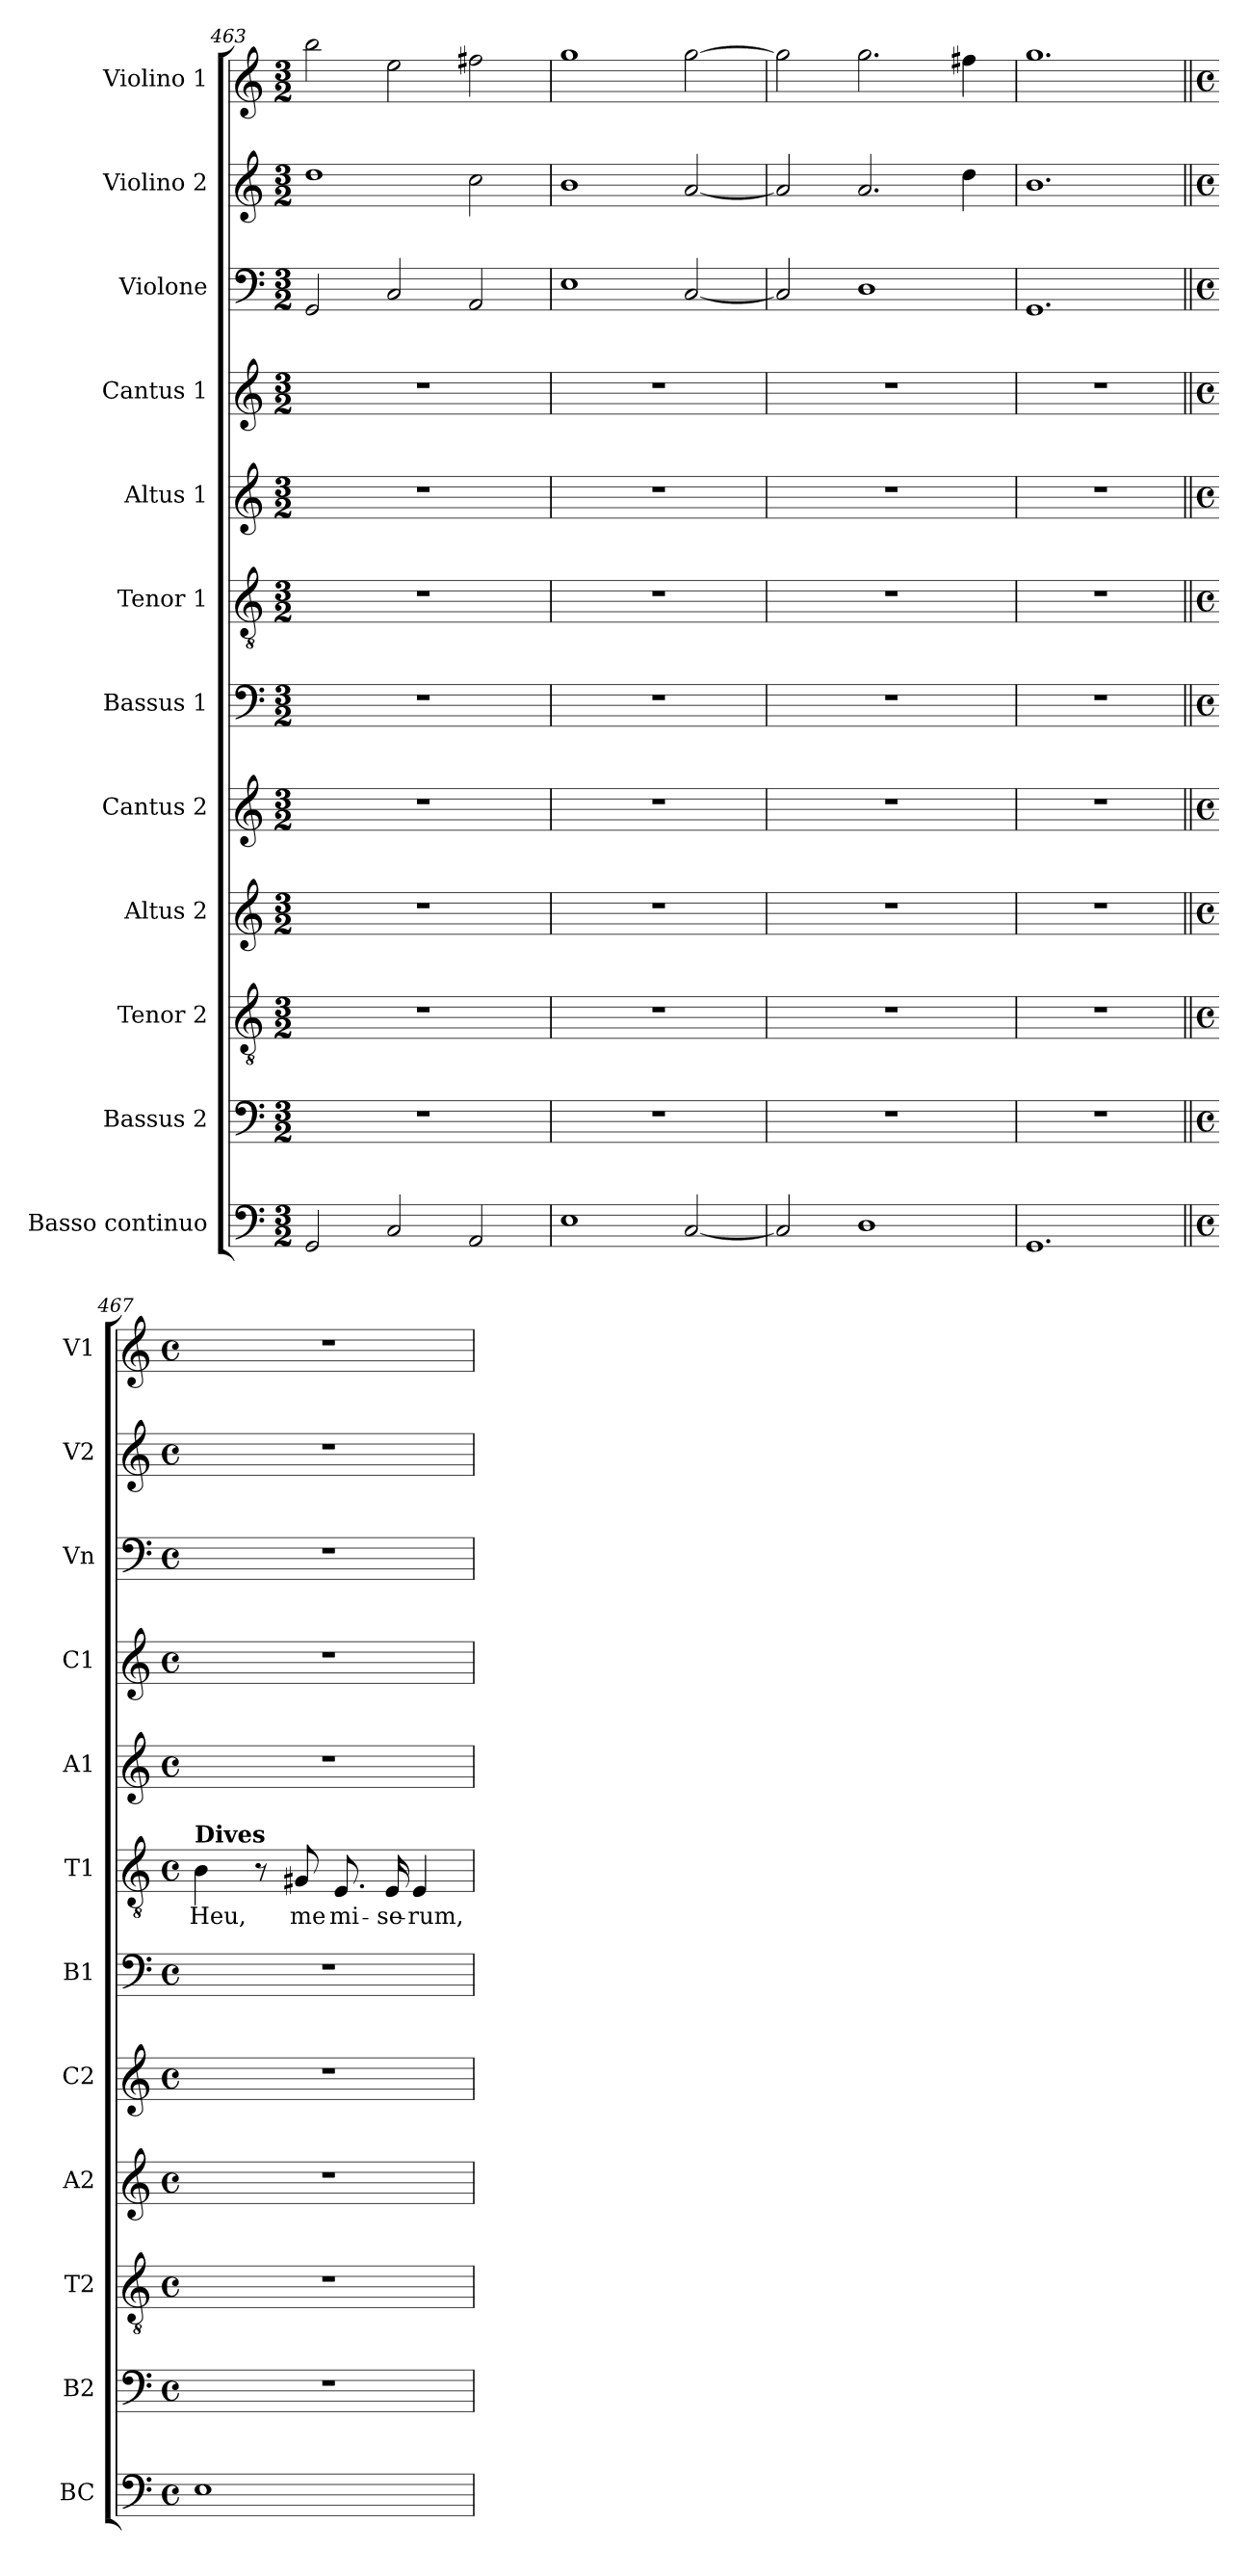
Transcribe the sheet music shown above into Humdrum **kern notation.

**kern	**kern	**kern	**kern	**kern	**kern	**kern	**text	**kern	**kern	**kern	**kern	**kern
*part12	*part11	*part10	*part9	*part8	*part7	*part6	*part6	*part5	*part4	*part3	*part2	*part1
*staff12	*staff11	*staff10	*staff9	*staff8	*staff7	*staff6	*staff6	*staff5	*staff4	*staff3	*staff2	*staff1
*I"Basso continuo	*I"Bassus 2	*I"Tenor 2	*I"Altus 2	*I"Cantus 2	*I"Bassus 1	*I"Tenor 1	*	*I"Altus 1	*I"Cantus 1	*I"Violone	*I"Violino 2	*I"Violino 1
*I'BC	*I'B2	*I'T2	*I'A2	*I'C2	*I'B1	*I'T1	*	*I'A1	*I'C1	*I'Vn	*I'V2	*I'V1
!!LO:LB:g=z
*clefF4	*clefF4	*clefGv2	*clefG2	*clefG2	*clefF4	*clefGv2	*	*clefG2	*clefG2	*clefF4	*clefG2	*clefG2
*ITrd7c12	*	*	*	*	*	*	*	*	*	*ITrd7c12	*	*
*k[]	*k[]	*k[]	*k[]	*k[]	*k[]	*k[]	*	*k[]	*k[]	*k[]	*k[]	*k[]
*C:	*C:	*C:	*C:	*C:	*C:	*C:	*	*C:	*C:	*C:	*C:	*C:
*M3/2	*M3/2	*M3/2	*M3/2	*M3/2	*M3/2	*M3/2	*	*M3/2	*M3/2	*M3/2	*M3/2	*M3/2
=463	=463	=463	=463	=463	=463	=463	=463	=463	=463	=463	=463	=463
2GGG/	1.r	1.r	1.r	1.r	1.r	1.r	.	1.r	1.r	2GGG/	1dd	2bb\
2CC/	.	.	.	.	.	.	.	.	.	2CC/	.	2ee\
2AAA/	.	.	.	.	.	.	.	.	.	2AAA/	2cc\	2ff#X\
=464	=464	=464	=464	=464	=464	=464	=464	=464	=464	=464	=464	=464
1EE	1.r	1.r	1.r	1.r	1.r	1.r	.	1.r	1.r	1EE	1b	1gg
[2CC/	.	.	.	.	.	.	.	.	.	[2CC/	[2a/	[2gg\
=465	=465	=465	=465	=465	=465	=465	=465	=465	=465	=465	=465	=465
2CC/]	1.r	1.r	1.r	1.r	1.r	1.r	.	1.r	1.r	2CC/]	2a/]	2gg\]
1DD	.	.	.	.	.	.	.	.	.	1DD	2.a/	2.gg\
.	.	.	.	.	.	.	.	.	.	.	4dd\	4ff#X\
=466	=466	=466	=466	=466	=466	=466	=466	=466	=466	=466	=466	=466
1.GGG	1.r	1.r	1.r	1.r	1.r	1.r	.	1.r	1.r	1.GGG	1.b	1.gg
!!LO:LB:g=z
=467||	=467||	=467||	=467||	=467||	=467||	=467||	=467||	=467||	=467||	=467||	=467||	=467||
*M4/4	*M4/4	*M4/4	*M4/4	*M4/4	*M4/4	*M4/4	*	*M4/4	*M4/4	*M4/4	*M4/4	*M4/4
*met(c)	*met(c)	*met(c)	*met(c)	*met(c)	*met(c)	*met(c)	*	*met(c)	*met(c)	*met(c)	*met(c)	*met(c)
!	!	!	!	!	!	!LO:TX:a:B:t=Dives	!	!	!	!	!	!
!	!	!	!	!	!	!	!LO:LY:b	!	!	!	!	!
1EE	1r	1r	1r	1r	1r	4B\	Heu,	1r	1r	1r	1r	1r
.	.	.	.	.	.	8r	.	.	.	.	.	.
!	!	!	!	!	!	!	!LO:LY:b	!	!	!	!	!
.	.	.	.	.	.	8G#X/	me	.	.	.	.	.
!	!	!	!	!	!	!	!LO:LY:b	!	!	!	!	!
.	.	.	.	.	.	8.E/	mi-	.	.	.	.	.
!	!	!	!	!	!	!	!LO:LY:b	!	!	!	!	!
.	.	.	.	.	.	16E/	-se-	.	.	.	.	.
!	!	!	!	!	!	!	!LO:LY:b	!	!	!	!	!
.	.	.	.	.	.	4E/	-rum,	.	.	.	.	.
=	=	=	=	=	=	=	=	=	=	=	=	=
*-	*-	*-	*-	*-	*-	*-	*-	*-	*-	*-	*-	*-
